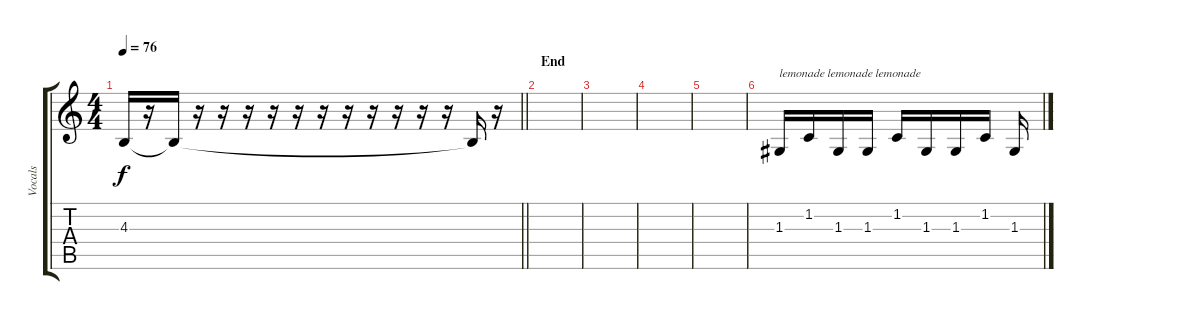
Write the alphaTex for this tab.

\track ("Vocals" "Vocals") {instrument flute}
\staff {score tabs}
\tuning (E4 B3 G3 D3 A2 E2) {hide}
\ts (4 4)
\tempo 76
\clef g2
\barLineRight lightlight
\ks c
4.3.16{dy f} r.16 4.3{t}.16 r.16 r.16 r.16 r.16 r.16 r.16 r.16 r.16 r.16 r.16 r.16 4.3{t}.16 r.16 |
\section ("" "End")
|
|
|
|
1.3.16{txt "lemonade lemonade lemonade"} 1.2.16 1.3.16 1.3.16 1.2.16 1.3.16 1.3.16 1.2.16 1.3.16
